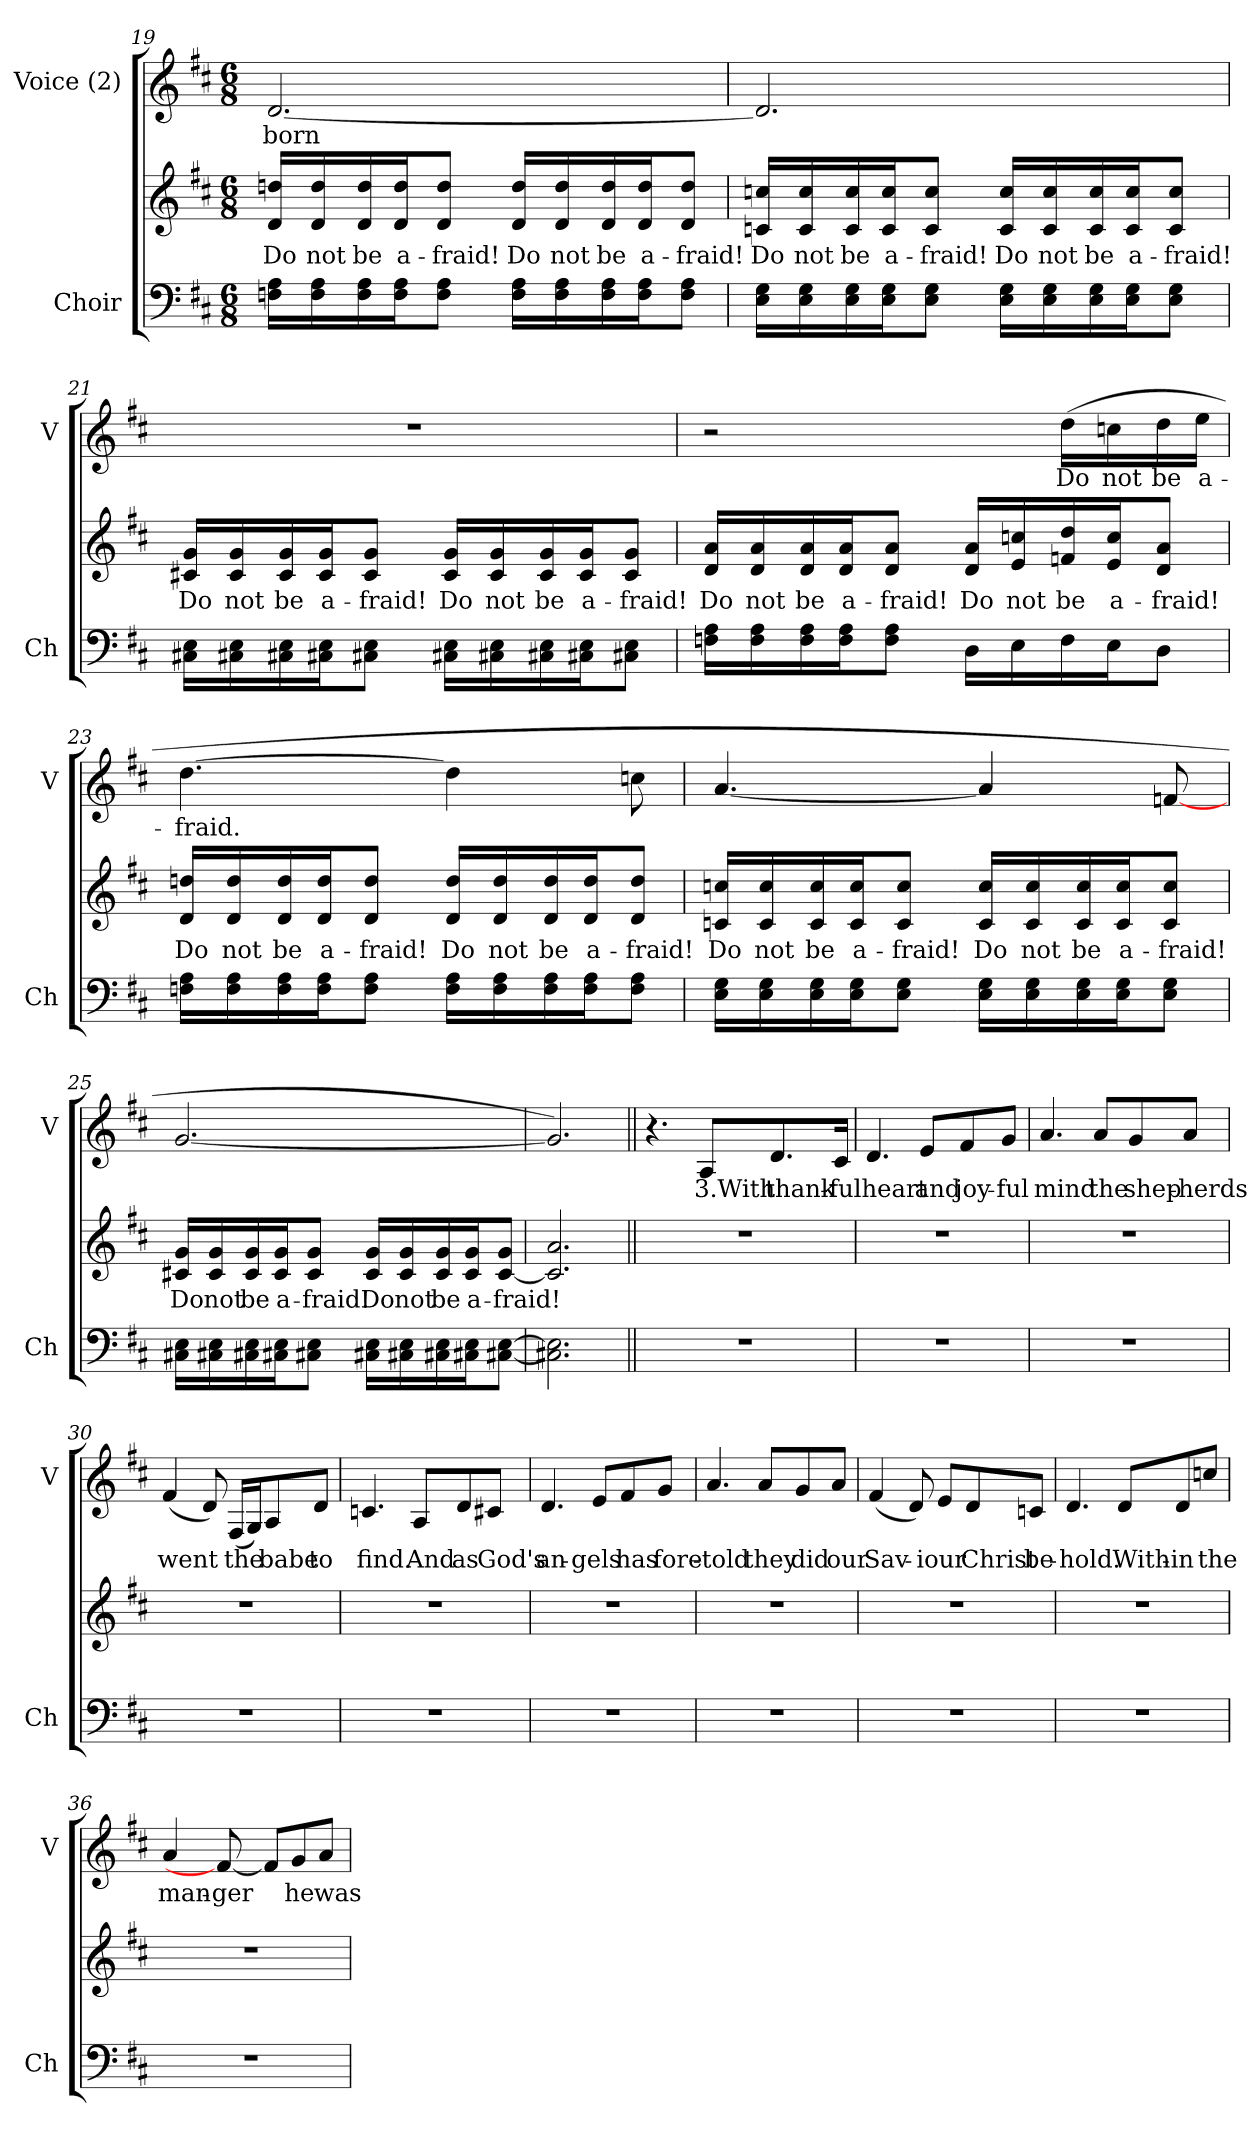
**kern	**kern	**text	**kern	**text
*part2	*part2	*part2	*part1	*part1
*staff3	*staff2	*staff2	*staff1	*staff1
*I"Choir	*	*	*I"Voice (2)	*
*I'Ch	*	*	*I'V	*
!!LO:LB:g=z
*clefF4	*clefG2	*	*clefG2	*
*k[f#c#]	*k[f#c#]	*	*k[f#c#]	*
*M6/8	*M6/8	*	*M6/8	*
=19	=19	=19	=19	=19
!	!	!LO:LY:b	!	!LO:LY:b
16Fn\ 16A\LL	16d/ 16ddn/LL	Do	[2.d/	born
!	!	!LO:LY:b	!	!
16F\ 16A\	16d/ 16dd/	not	.	.
!	!	!LO:LY:b	!	!
16F\ 16A\	16d/ 16dd/	be	.	.
!	!	!LO:LY:b	!	!
16F\ 16A\J	16d/ 16dd/J	a-	.	.
!	!	!LO:LY:b	!	!
8F\ 8A\J	8d/ 8dd/J	-fraid!	.	.
!	!	!LO:LY:b	!	!
16F\ 16A\LL	16d/ 16dd/LL	Do	.	.
!	!	!LO:LY:b	!	!
16F\ 16A\	16d/ 16dd/	not	.	.
!	!	!LO:LY:b	!	!
16F\ 16A\	16d/ 16dd/	be	.	.
!	!	!LO:LY:b	!	!
16F\ 16A\J	16d/ 16dd/J	a-	.	.
!	!	!LO:LY:b	!	!
8F\ 8A\J	8d/ 8dd/J	-fraid!	.	.
=20	=20	=20	=20	=20
!	!	!LO:LY:b	!	!
16E\ 16G\LL	16cn/ 16ccn/LL	Do	2.d/]	.
!	!	!LO:LY:b	!	!
16E\ 16G\	16c/ 16cc/	not	.	.
!	!	!LO:LY:b	!	!
16E\ 16G\	16c/ 16cc/	be	.	.
!	!	!LO:LY:b	!	!
16E\ 16G\J	16c/ 16cc/J	a-	.	.
!	!	!LO:LY:b	!	!
8E\ 8G\J	8c/ 8cc/J	-fraid!	.	.
!	!	!LO:LY:b	!	!
16E\ 16G\LL	16c/ 16cc/LL	Do	.	.
!	!	!LO:LY:b	!	!
16E\ 16G\	16c/ 16cc/	not	.	.
!	!	!LO:LY:b	!	!
16E\ 16G\	16c/ 16cc/	be	.	.
!	!	!LO:LY:b	!	!
16E\ 16G\J	16c/ 16cc/J	a-	.	.
!	!	!LO:LY:b	!	!
8E\ 8G\J	8c/ 8cc/J	-fraid!	.	.
!!LO:LB:g=z
=21	=21	=21	=21	=21
!	!	!LO:LY:b	!	!
16C#X\ 16E\LL	16c#X/ 16g/LL	Do	2.r	.
!	!	!LO:LY:b	!	!
16C#X\ 16E\	16c#/ 16g/	not	.	.
!	!	!LO:LY:b	!	!
16C#X\ 16E\	16c#/ 16g/	be	.	.
!	!	!LO:LY:b	!	!
16C#X\ 16E\J	16c#/ 16g/J	a-	.	.
!	!	!LO:LY:b	!	!
8C#X\ 8E\J	8c#/ 8g/J	-fraid!	.	.
!	!	!LO:LY:b	!	!
16C#X\ 16E\LL	16c#/ 16g/LL	Do	.	.
!	!	!LO:LY:b	!	!
16C#X\ 16E\	16c#/ 16g/	not	.	.
!	!	!LO:LY:b	!	!
16C#X\ 16E\	16c#/ 16g/	be	.	.
!	!	!LO:LY:b	!	!
16C#X\ 16E\J	16c#/ 16g/J	a-	.	.
!	!	!LO:LY:b	!	!
8C#X\ 8E\J	8c#/ 8g/J	-fraid!	.	.
=22	=22	=22	=22	=22
!	!	!LO:LY:b	!	!
16Fn\ 16A\LL	16d/ 16a/LL	Do	2r	.
!	!	!LO:LY:b	!	!
16F\ 16A\	16d/ 16a/	not	.	.
!	!	!LO:LY:b	!	!
16F\ 16A\	16d/ 16a/	be	.	.
!	!	!LO:LY:b	!	!
16F\ 16A\J	16d/ 16a/J	a-	.	.
!	!	!LO:LY:b	!	!
8F\ 8A\J	8d/ 8a/J	-fraid!	.	.
!	!	!LO:LY:b	!	!
16D\LL	16d/ 16a/LL	Do	.	.
!	!	!LO:LY:b	!	!
16E\	16e/ 16ccn/	not	.	.
!	!	!LO:LY:b	!	!LO:LY:b
16F\	16fn/ 16dd/	be	(16dd\LL	Do
!	!	!LO:LY:b	!	!LO:LY:b
16E\J	16e/ 16cc/J	a-	16ccn\	not
!	!	!LO:LY:b	!	!LO:LY:b
8D\J	8d/ 8a/J	-fraid!	16dd\	be
!	!	!	!	!LO:LY:b
.	.	.	16ee\JJ	a-
!!LO:LB:g=z
=23	=23	=23	=23	=23
!	!	!LO:LY:b	!	!LO:LY:b
16Fn\ 16A\LL	16d/ 16ddn/LL	Do	[4.dd\	-fraid.
!	!	!LO:LY:b	!	!
16F\ 16A\	16d/ 16dd/	not	.	.
!	!	!LO:LY:b	!	!
16F\ 16A\	16d/ 16dd/	be	.	.
!	!	!LO:LY:b	!	!
16F\ 16A\J	16d/ 16dd/J	a-	.	.
!	!	!LO:LY:b	!	!
8F\ 8A\J	8d/ 8dd/J	-fraid!	.	.
!	!	!LO:LY:b	!	!
16F\ 16A\LL	16d/ 16dd/LL	Do	4dd\]	.
!	!	!LO:LY:b	!	!
16F\ 16A\	16d/ 16dd/	not	.	.
!	!	!LO:LY:b	!	!
16F\ 16A\	16d/ 16dd/	be	.	.
!	!	!LO:LY:b	!	!
16F\ 16A\J	16d/ 16dd/J	a-	.	.
!	!	!LO:LY:b	!	!
8F\ 8A\J	8d/ 8dd/J	-fraid!	8ccn\	.
=24	=24	=24	=24	=24
!	!	!LO:LY:b	!	!
16E\ 16G\LL	16cn/ 16ccn/LL	Do	[4.a/	.
!	!	!LO:LY:b	!	!
16E\ 16G\	16c/ 16cc/	not	.	.
!	!	!LO:LY:b	!	!
16E\ 16G\	16c/ 16cc/	be	.	.
!	!	!LO:LY:b	!	!
16E\ 16G\J	16c/ 16cc/J	a-	.	.
!	!	!LO:LY:b	!	!
8E\ 8G\J	8c/ 8cc/J	-fraid!	.	.
!	!	!LO:LY:b	!	!
16E\ 16G\LL	16c/ 16cc/LL	Do	4a/]	.
!	!	!LO:LY:b	!	!
16E\ 16G\	16c/ 16cc/	not	.	.
!	!	!LO:LY:b	!	!
16E\ 16G\	16c/ 16cc/	be	.	.
!	!	!LO:LY:b	!	!
16E\ 16G\J	16c/ 16cc/J	a-	.	.
!	!	!LO:LY:b	!	!
8E\ 8G\J	8c/ 8cc/J	-fraid!	[8fn/	.
!!LO:LB:g=z
=25	=25	=25	=25	=25
!	!	!LO:LY:b	!	!
16C#X\ 16E\LL	16c#X/ 16g/LL	Do	[2.g/	.
!	!	!LO:LY:b	!	!
16C#X\ 16E\	16c#/ 16g/	not	.	.
!	!	!LO:LY:b	!	!
16C#X\ 16E\	16c#/ 16g/	be	.	.
!	!	!LO:LY:b	!	!
16C#X\ 16E\J	16c#/ 16g/J	a-	.	.
!	!	!LO:LY:b	!	!
8C#X\ 8E\J	8c#/ 8g/J	-fraid!	.	.
!	!	!LO:LY:b	!	!
16C#X\ 16E\LL	16c#/ 16g/LL	Do	.	.
!	!	!LO:LY:b	!	!
16C#X\ 16E\	16c#/ 16g/	not	.	.
!	!	!LO:LY:b	!	!
16C#X\ 16E\	16c#/ 16g/	be	.	.
!	!	!LO:LY:b	!	!
16C#X\ 16E\J	16c#/ 16g/J	a-	.	.
!	!	!LO:LY:b	!	!
[8C#X\ [8E\J	[8c#/ 8g/J	-fraid!	.	.
=26	=26	=26	=26	=26
2.C#X\] 2.E\]	2.c#/] 2.a/	.	2.g/])	.
!!LO:LB:g=z
=27||	=27||	=27||	=27||	=27||
2.r	2.r	.	4.r	.
!	!	!	!	!LO:LY:b
.	.	.	8A/L	3.With
!	!	!	!	!LO:LY:b
.	.	.	8.d/	thank-
!	!	!	!	!LO:LY:b
.	.	.	16c#/Jk	-ful
=28	=28	=28	=28	=28
!	!	!	!	!LO:LY:b
2.r	2.r	.	4.d/	heart
!	!	!	!	!LO:LY:b
.	.	.	8e/L	and
!	!	!	!	!LO:LY:b
.	.	.	8f#/	joy-
!	!	!	!	!LO:LY:b
.	.	.	8g/J	-ful
=29	=29	=29	=29	=29
!	!	!	!	!LO:LY:b
2.r	2.r	.	4.a/	mind
!	!	!	!	!LO:LY:b
.	.	.	8a/L	the
!	!	!	!	!LO:LY:b
.	.	.	8g/	shep-
!	!	!	!	!LO:LY:b
.	.	.	8a/J	-herds
=30	=30	=30	=30	=30
!	!	!	!	!LO:LY:b
2.r	2.r	.	(4f#/	went
.	.	.	8d/)	.
!	!	!	!	!LO:LY:b
.	.	.	(16F#/LL	the
.	.	.	16G/J)	.
!	!	!	!	!LO:LY:b
.	.	.	8A/	babe
!	!	!	!	!LO:LY:b
.	.	.	8d/J	to
!!LO:LB:g=z
=31	=31	=31	=31	=31
!	!	!	!	!LO:LY:b
2.r	2.r	.	4.cn/	find.
!	!	!	!	!LO:LY:b
.	.	.	8A/L	And
!	!	!	!	!LO:LY:b
.	.	.	8d/	as
!	!	!	!	!LO:LY:b
.	.	.	8c#X/J	God's
=32	=32	=32	=32	=32
!	!	!	!	!LO:LY:b
2.r	2.r	.	4.d/	an-
!	!	!	!	!LO:LY:b
.	.	.	8e/L	-gels
!	!	!	!	!LO:LY:b
.	.	.	8f#/	has
!	!	!	!	!LO:LY:b
.	.	.	8g/J	fore-
=33	=33	=33	=33	=33
!	!	!	!	!LO:LY:b
2.r	2.r	.	4.a/	-told
!	!	!	!	!LO:LY:b
.	.	.	8a/L	they
!	!	!	!	!LO:LY:b
.	.	.	8g/	did
!	!	!	!	!LO:LY:b
.	.	.	8a/J	our
=34	=34	=34	=34	=34
!	!	!	!	!LO:LY:b
2.r	2.r	.	(4f#/	Sav-
.	.	.	8d/)	.
!	!	!	!	!LO:LY:b
.	.	.	8e/L	-iour
!	!	!	!	!LO:LY:b
.	.	.	8d/	Christ
!	!	!	!	!LO:LY:b
.	.	.	8cn/J	be-
!!LO:LB:g=z
=35	=35	=35	=35	=35
!	!	!	!	!LO:LY:b
2.r	2.r	.	4.d/	-hold.
!	!	!	!	!LO:LY:b
.	.	.	8d/L	With-
!	!	!	!	!LO:LY:b
.	.	.	8d/	-in
!	!	!	!	!LO:LY:b
.	.	.	8ccn/J	the
=36	=36	=36	=36	=36
!	!	!	!	!LO:LY:b
2.r	2.r	.	4a/	man-
!	!	!	!	!LO:LY:b
.	.	.	8f/_	-ger
.	.	.	8f/L]	.
!	!	!	!	!LO:LY:b
.	.	.	8g/	he
!	!	!	!	!LO:LY:b
.	.	.	8a/J	was
=	=	=	=	=
*-	*-	*-	*-	*-
